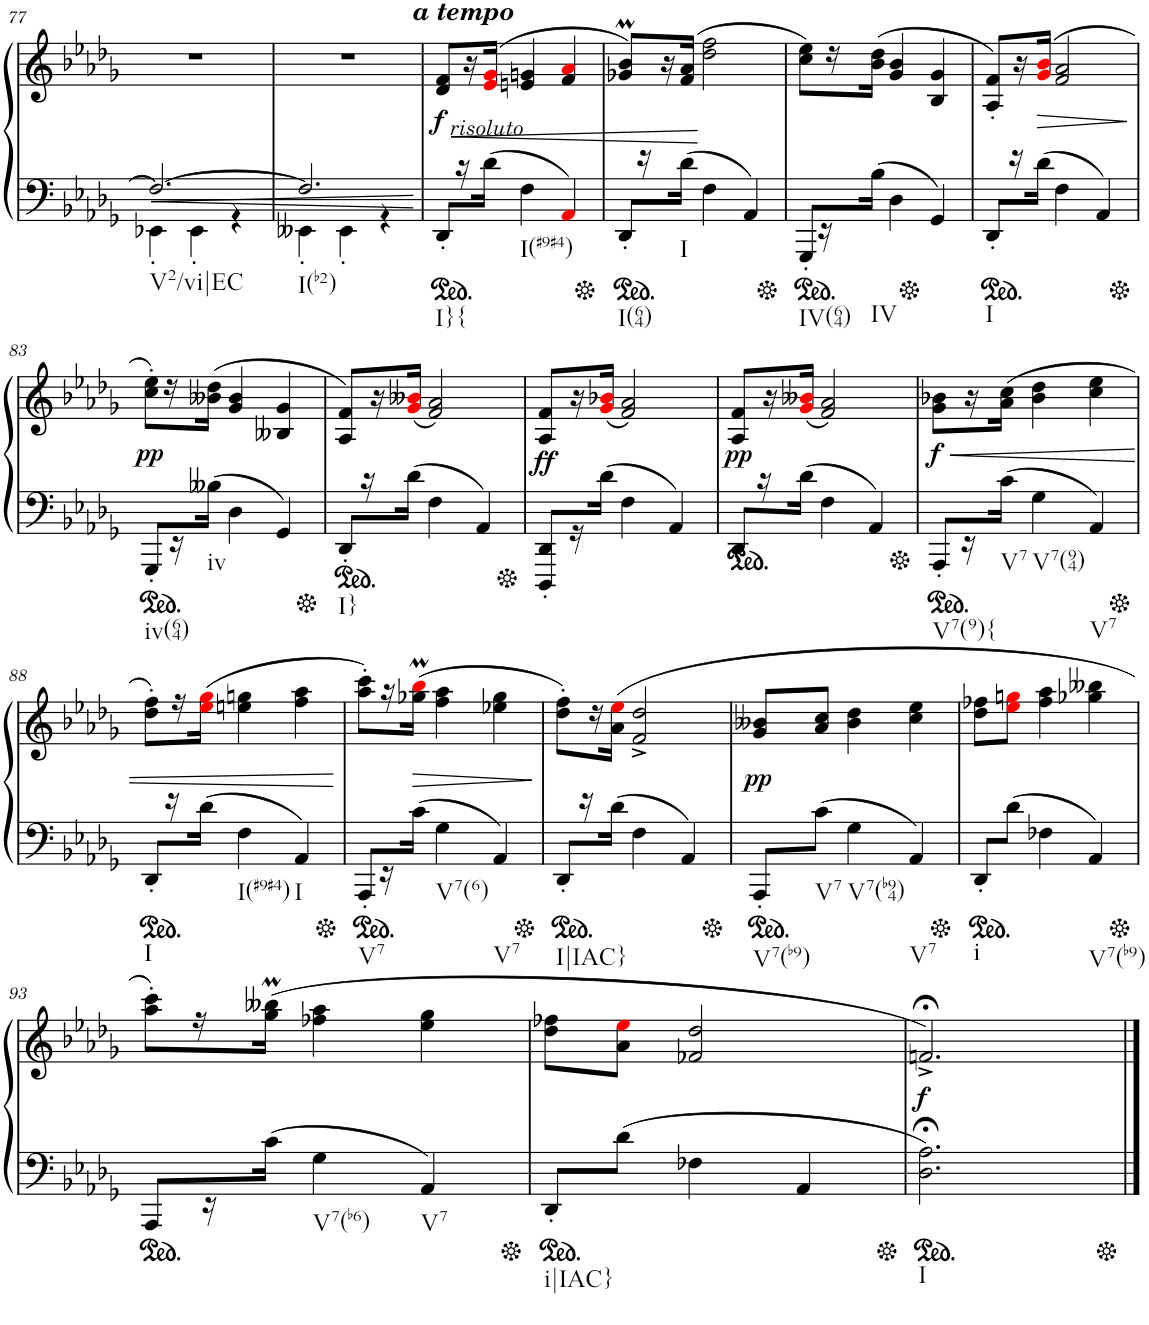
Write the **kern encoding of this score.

**kern	**dynam	**kern	**dynam
*part2	*part2	*part1	*part1
*staff2	*staff2	*staff1	*staff1
*I"piano	*	*I"piano	*
*I'Pno	*	*I'Pno	*
!!LO:PB:g=z
*clefF4	*	*clefG2	*
*k[b-e-a-d-g-]	*	*k[b-e-a-d-g-]	*
*M3/4	*	*M3/4	*
=77	=77	=77	=77
!LO:TX:b:t=V2/vi|EC	!	!	!
!	!LO:HP:b	!	!
*^	*	*	*
2.F/_	4EE-X'\	<	2.r	.
.	4EE-'\	.	.	.
.	4r	.	.	.
=78	=78	=78	=78	=78
!LO:TX:b:t=I(b2)	!	!	!	!
2.F/]	4EE--X'\	.	2.r	.
.	4EE--'\	.	.	.
.	4r	.	.	.
*v	*v	*	*	*
.	[	.	.
=79	=79	=79	=79
*ped	*	*	*
!	!	!LO:TX:a:Bi:t=a tempo	!
!	!	!LO:TX:b:i:t=risoluto	!
!LO:TX:b:t=I}{	!	!	!
!	!	!	!LO:DY:b
8DD-'/L	.	8d-/ 8f/L	f
!	!	!	!LO:HP:b
16r	.	16r	<
(16d-\JJ	.	(>16e-i/ 16g-i/JJ	.
!LO:TX:b:t=I(#9#4)	!	!	!
4F\	.	4en/ 4gn/	.
4AA-i/)	.	4f/ 4a-i/	.
=80	=80	=80	=80
*Xped	*	*	*
*ped	*	*	*
!LO:TX:b:t=I(64)	!	!	!
8DD-'/L	.	8g-X/M 8b-/ML)	.
16r	.	16r	.
!LO:TX:b:t=I	!	!	!
(16d-\JJ	.	(16f/ 16a-/JJ	.
4F\	.	2dd-\ 2ff\	[
4AA-/)	.	.	.
=81	=81	=81	=81
*Xped	*	*	*
*ped	*	*	*
!LO:TX:b:t=IV(64)	!	!	!
8GGG-'/L	.	8cc\ 8ee-\L)	.
16r	.	16r	.
!LO:TX:b:t=IV	!	!	!
(16B-\JJ	.	(16b-\ 16dd-\JJ	.
4D-\	.	4g-/ 4b-/	.
*Xped	*	*	*
4GG-/)	.	4B-/ 4g-/	.
=82	=82	=82	=82
*ped	*	*	*
!LO:TX:b:t=I	!	!	!
8DD-'/L	.	8A-/' 8f/'L)	.
16r	.	16r	.
!	!	!	!LO:HP:b
(16d-\JJ	.	(>16g-i/ 16b-i/JJ	>
4F\	.	2f/ 2a-/	.
4AA-/)	.	.	.
.	.	.	]
!!LO:LB:g=z
=83	=83	=83	=83
*Xped	*	*	*
*ped	*	*	*
!LO:TX:b:t=iv(64)	!	!	!
!	!	!	!LO:DY:b
8GGG-'/L	.	8cc\' 8ee-\'L)	pp
16r	.	16r	.
!LO:TX:b:t=iv	!	!	!
(16B--X\JJ	.	(16b--X\ 16dd-\JJ	.
4D-\	.	4g-/ 4b--/	.
4GG-/)	.	4B--X/ 4g-/	.
=84	=84	=84	=84
*Xped	*	*	*
*ped	*	*	*
!LO:TX:b:t=I}	!	!	!
8DD-'/L	.	8A-/ 8f/L)	.
16r	.	16r	.
(16d-\JJ	.	(16g-i/ 16b--Xi/JJ	.
4F\	.	2f/ 2a-/)	.
4AA-/)	.	.	.
=85	=85	=85	=85
*Xped	*	*	*
!	!	!	!LO:DY:b
8DDD-/' 8DD-/'L	.	8A-/ 8f/L	ff
16r	.	16r	.
(16d-\JJ	.	(16g-i/ 16b-Xi/JJ	.
4F\	.	2f/ 2a-/)	.
4AA-/)	.	.	.
=86	=86	=86	=86
*ped	*	*	*
!	!	!	!LO:DY:b
8DD-'/L	.	8A-/ 8f/L	pp
16r	.	16r	.
(16d-\JJ	.	(16g-i/ 16b--Xi/JJ	.
4F\	.	2f/ 2a-/)	.
4AA-/)	.	.	.
=87	=87	=87	=87
*Xped	*	*	*
*ped	*	*	*
!LO:TX:b:t=V7(9){	!	!	!
!	!	!	!LO:HP:b
!	!	!	!LO:DY:n=1:b
8AAA-'/L	.	8g-\ 8b-X\L	< f
16r	.	16r	.
!LO:TX:b:t=V7	!	!	!
(16c\JJ	.	(16a-\ 16cc\JJ	.
!LO:TX:b:t=V7(94)	!	!	!
4G-\	.	4b-\ 4dd-\	.
!LO:TX:b:t=V7	!	!	!
4AA-/)	.	4cc\ 4ee-\	.
!!LO:LB:g=z
=88	=88	=88	=88
*Xped	*	*	*
*ped	*	*	*
!LO:TX:b:t=I	!	!	!
8DD-'/L	.	8dd-\' 8ff\'L)	.
16r	.	16r	.
(16d-\JJ	.	(16ee-i\ 16gg-i\JJ	.
!LO:TX:b:t=I(#9#4)	!	!	!
4F\	.	4een\ 4ggn\	.
!LO:TX:b:t=I	!	!	!
4AA-/)	.	4ff\ 4aa-\	.
.	.	.	[
=89	=89	=89	=89
*Xped	*	*	*
*ped	*	*	*
!LO:TX:b:t=V7	!	!	!
8AAA-'/L	.	8aa-\' 8ccc\'L)	.
16r	.	16r	.
!	!	!	!LO:HP:b
(16c\JJ	.	(16gg-X\M 16bb-i\MJJ	>
!LO:TX:b:t=V7(6)	!	!	!
4G-\	.	4ff\ 4aa-\	.
!LO:TX:b:t=V7	!	!	!
4AA-/)	.	4ee-X\ 4gg-\	.
.	.	.	]
=90	=90	=90	=90
*Xped	*	*	*
*ped	*	*	*
!LO:TX:b:t=I|IAC}	!	!	!
8DD-'/L	.	8dd-\' 8ff\'L)	.
16r	.	16r	.
(16d-\JJ	.	(16a-\ 16ee-i\JJ	.
4F\	.	2f/^ 2dd-/^	.
4AA-/)	.	.	.
=91	=91	=91	=91
*Xped	*	*	*
*ped	*	*	*
!LO:TX:b:t=V7(b9)	!	!	!
!	!	!	!LO:DY:b
8AAA-'/L	.	8g-/ 8b--X/L	pp
!LO:TX:b:t=V7	!	!	!
(8c\J	.	8a-/ 8cc/J	.
!LO:TX:b:t=V7(b94)	!	!	!
4G-\	.	4b--\ 4dd-\	.
!LO:TX:b:t=V7	!	!	!
4AA-/)	.	4cc\ 4ee-\	.
=92	=92	=92	=92
*Xped	*	*	*
*ped	*	*	*
!LO:TX:b:t=i	!	!	!
8DD-'/L	.	8dd-\ 8ff-X\L	.
(8d-\J	.	8ee-i\ 8ggni\J	.
4F-X\	.	4ff-\ 4aa-\	.
!LO:TX:b:t=V7(b9)	!	!	!
4AA-/)	.	4gg-X\ 4bb--X\	.
!!LO:LB:g=z
=93	=93	=93	=93
*Xped	*	*	*
*ped	*	*	*
8AAA-/L	.	8aa-\' 8ccc\'L)	.
16r	.	16r	.
(16c\JJ	.	(16gg-\M 16bb--X\MJJ	.
!LO:TX:b:t=V7(b6)	!	!	!
4G-\	.	4ff-X\ 4aa-\	.
!LO:TX:b:t=V7	!	!	!
4AA-/)	.	4ee-\ 4gg-\	.
=94	=94	=94	=94
*Xped	*	*	*
*ped	*	*	*
!LO:TX:b:t=i|IAC}	!	!	!
8DD-'/L	.	8dd-\ 8ff-X\L	.
(8d-\J	.	8a-\ 8ee-i\J	.
4F-X\	.	2f-X/ 2dd-/	.
4AA-/	.	.	.
=95	=95	=95	=95
*Xped	*	*	*
*ped	*	*	*
!LO:TX:b:t=I	!	!	!
!	!	!	!LO:DY:b
2.D-\;< 2.A-\;<)	.	2.fn;<^/)	f
*Xped	*	*	*
==	==	==	==
*-	*-	*-	*-
